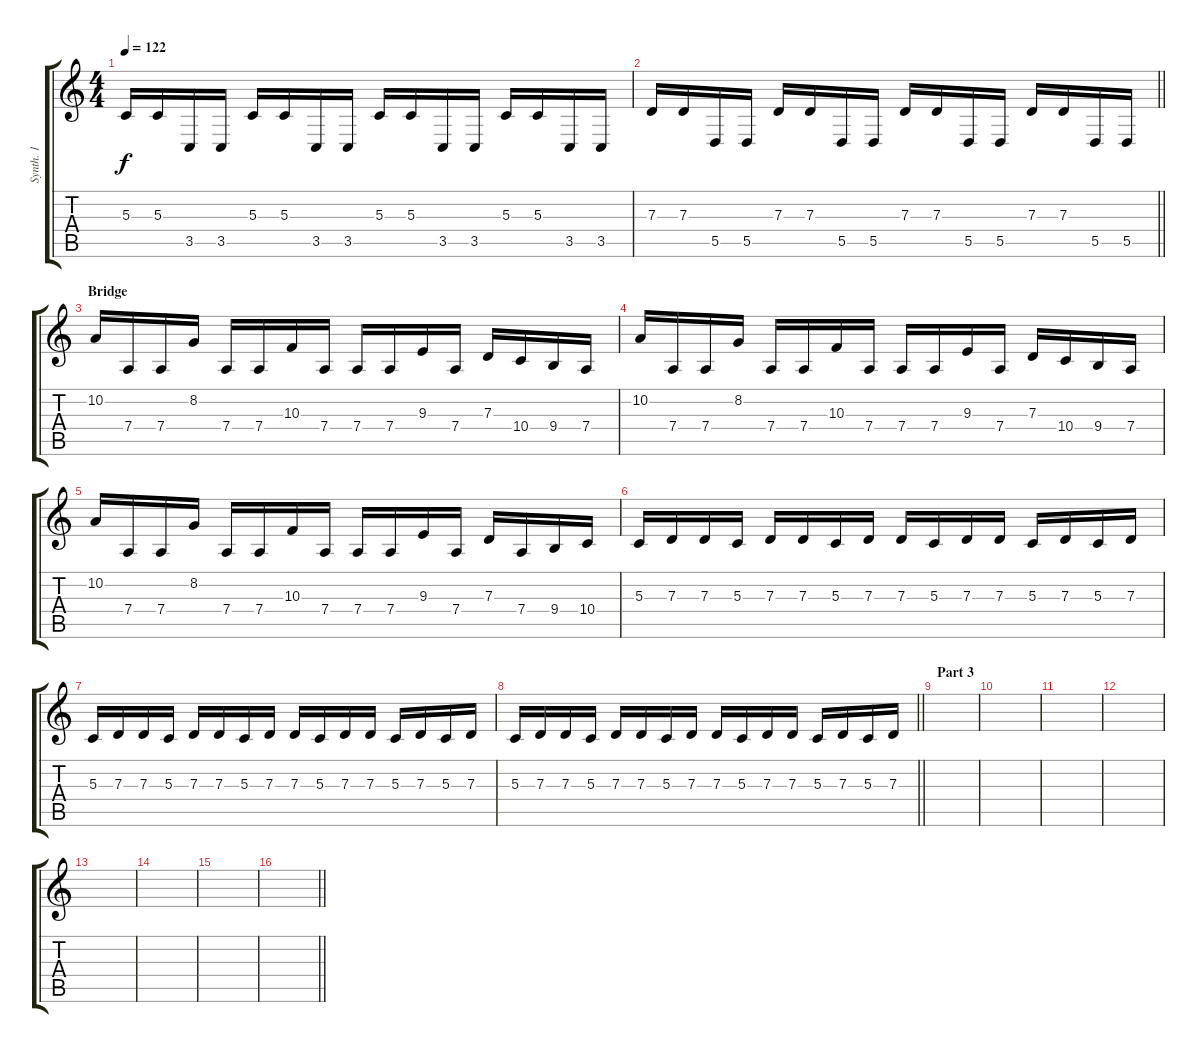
\track ("Synth. 1" "Synth. 1") {instrument fx1rain}
\staff {score tabs}
\tuning (E4 B3 G3 D3 A2 E2) {hide}
\ts (4 4)
\tempo 122
\clef g2
\ks c
5.3.16{dy f} 5.3.16 3.5.16 3.5.16 5.3.16 5.3.16 3.5.16 3.5.16 5.3.16 5.3.16 3.5.16 3.5.16 5.3.16 5.3.16 3.5.16 3.5.16 |
\barLineRight lightlight
7.3.16 7.3.16 5.5.16 5.5.16 7.3.16 7.3.16 5.5.16 5.5.16 7.3.16 7.3.16 5.5.16 5.5.16 7.3.16 7.3.16 5.5.16 5.5.16 |
\section ("" "Bridge")
10.2.16 7.4.16 7.4.16 8.2.16 7.4.16 7.4.16 10.3.16 7.4.16 7.4.16 7.4.16 9.3.16 7.4.16 7.3.16 10.4.16 9.4.16 7.4.16 |
10.2.16 7.4.16 7.4.16 8.2.16 7.4.16 7.4.16 10.3.16 7.4.16 7.4.16 7.4.16 9.3.16 7.4.16 7.3.16 10.4.16 9.4.16 7.4.16 |
10.2.16 7.4.16 7.4.16 8.2.16 7.4.16 7.4.16 10.3.16 7.4.16 7.4.16 7.4.16 9.3.16 7.4.16 7.3.16 7.4.16 9.4.16 10.4.16 |
5.3.16 7.3.16 7.3.16 5.3.16 7.3.16 7.3.16 5.3.16 7.3.16 7.3.16 5.3.16 7.3.16 7.3.16 5.3.16 7.3.16 5.3.16 7.3.16 |
5.3.16 7.3.16 7.3.16 5.3.16 7.3.16 7.3.16 5.3.16 7.3.16 7.3.16 5.3.16 7.3.16 7.3.16 5.3.16 7.3.16 5.3.16 7.3.16 |
\barLineRight lightlight
5.3.16 7.3.16 7.3.16 5.3.16 7.3.16 7.3.16 5.3.16 7.3.16 7.3.16 5.3.16 7.3.16 7.3.16 5.3.16 7.3.16 5.3.16 7.3.16 |
\section ("" "Part 3")
|
|
|
|
|
|
|
\barLineRight lightlight
